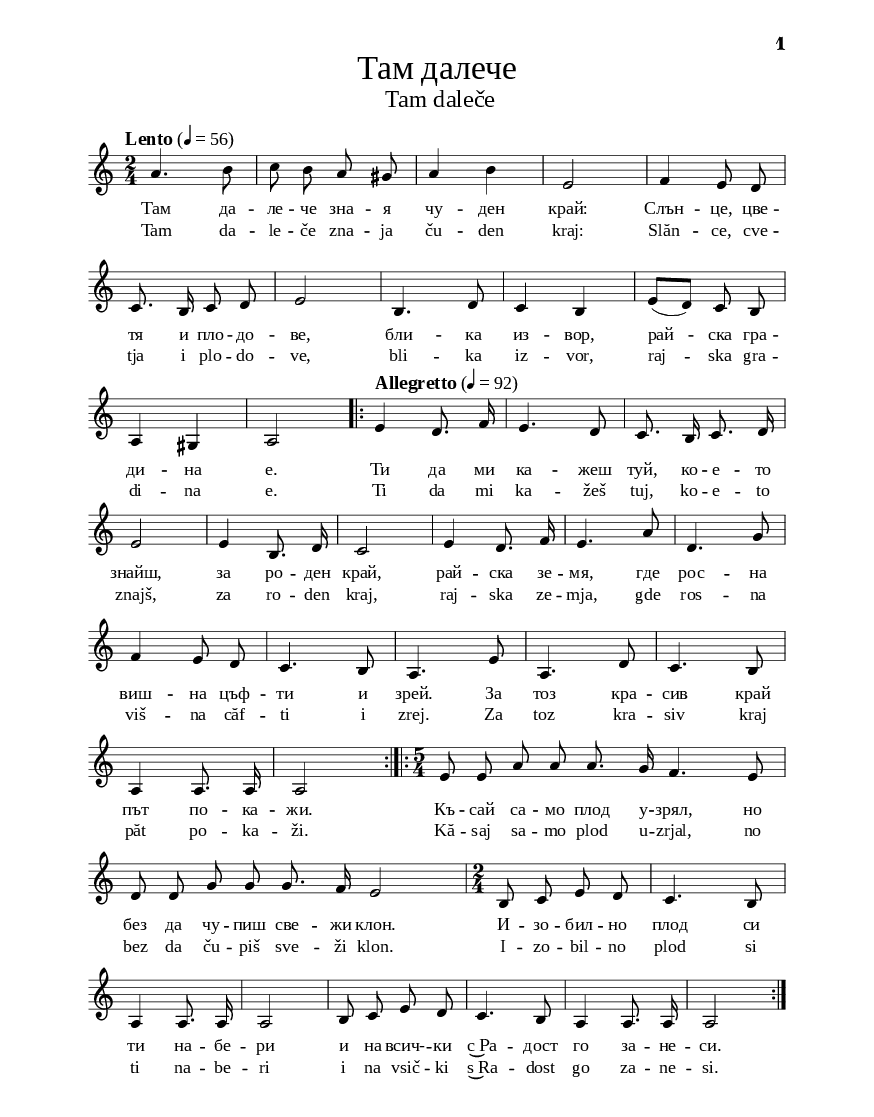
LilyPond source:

\version "2.24.2"

\include "include/globals.ily"

\bookpart {
  \label #'ref117
  \tocItem \markup "Там далече –  Tam daleče "
  \include "include/bookpart-paper.ily"
  \score {
    \include "include/score-layout.ily"

    \new Voice \absolute {
      \clef treble
      \key a \minor
      \time 2/4
      \tempoFunc "Lento" 4 "56"
      \autoBeamOff
      a'4. b'8 |  c''8 b'8 a'8 gis'8 | a'4 b'4 | e'2 |  f'4 e'8 d'8 \break |


      c'8. b16 c'8 d'8 | e'2 | b4. d'8 | c'4 b4 | e'8 ( [d'8] ) c'8 b8 \break |


      a4 gis4 | a2 \bar ".|:"
      | \tempoFunc "Allegretto" 4 "92" | e'4 d'8. f'16 | e'4. d'8 |c'8. b16 c'8. d'16 \break |

      e'2 | e'4 b8. d'16 | c'2 | e'4 d'8. f'16 | e'4. a'8 | d'4. g'8 \break |

      f'4 e'8 d'8 | c'4. b8 |   \key a \minor a4. e'8 | a4. d'8 | c'4. b8 \break |

      a4 a8. a16 | a2 \bar ":|.|:"
      | \time 5/4
      e'8 e'8 a'8 a'8 a'8. g'16 f'4. e'8 \break |

      d'8 d'8 g'8 g'8 g'8. f'16 e'2 | \time 2/4  b8 c'8 e'8 d'8 | c'4. b8 \break |

      a4 a8. a16 | a2 | b8 c'8 e'8 d'8 | c'4. b8 | a4 a8. a16 | a2 \bar ":|."
    }

    \addlyrics {
      Там   да  --  ле
      --  че   зна  --  я   чу  --  ден   край: Слън --  це,
      цве  --  тя   и   пло  --  до  --  ве,   бли  --  ка   из  --
      вор,   рай  --  ска   гра  --  ди  --  на   е.   Ти   да   ми   ка
      --  жеш   туй,   ко  --  е  --  то   знайш, за   ро  --  ден
      край,   рай  --  ска   зе  --  мя,   где   рос  --  на   виш  --
      на   цъф  --  ти   и   зрей.   За   тоз   кра  --  сив   край
      път   по  --  ка  --  жи.   Къ  --  сай   са  --  мо   плод   у  --
      зрял,   но   без   да   чу  --  пиш   све  --  жи   клон.   И  --
      зо  --  бил  --  но   плод   си   ти   на  --  бе  --  ри   и   на
      "всич-"  --  ки   с~Ра  --  дост   го   за  --  не  --  си.
    }

    \addlyrics {
      Tam   da  --  le
      --  če   zna  --  ja   ču  --  den   kraj: Slăn --  ce,
      cve  --  tja   i   plo  --  do  --  ve,   bli  --  ka   iz  --
      vor,   raj  --  ska   gra  --  di  --  na   e.   Ti   da   mi   ka
      --  žeš   tuj,   ko  --  e  --  to   znajš,  za   ro  --  den
      kraj,   raj  --  ska   ze  --  mja,   gde   ros  --  na   viš  --
      na   căf  --  ti   i   zrej.   Za   toz   kra  --  siv   kraj
      păt   po  --  ka  --  ži.   Kă  --  saj   sa  --  mo   plod   u  --
      zrjal,   no   bez   da   ču  --  piš   sve  --  ži   klon.   I  --
      zo  --  bil  --  no   plod   si   ti   na  --  be  --  ri   i   na
      vsič  --  ki   s~Ra  --  dost   go   za  --  ne  --  si.
    }

    \header {
      title = \titleFunc "Там далече" " Tam daleče"
    }

    \midi{}

  } % score

  \pageBreak


  % include foreign translation(s) of the song
  
\version "2.24.3"

\markup \fill-line { \fontsize #deTitleFontSize "Dort in der Ferne" }
\markup \null
\markup \null
\markup \fontsize #deCoupletFontSize {
  \hspace #10
  \override #`(baseline-skip . ,deCoupletBaselineSkip)

  \column {

    \line { " "Dort, in der Ferne, kenne ich einen wunderbaren Ort:  }

    \line { " "Sonne, Blumen und Früchte,  }

    \line { " "eine Quelle sprudelt  – es ist ein Paradiesgarten.  }

    \line { " " Du, sage mir, was du weißt,  }

    \line { " "über die Heimat, paradiesische Erde,  }

    \line { " "wo der taubedeckte Kirschbaum blüht und reift.  }

    \line { " "Zu diesem schönen Ort zeige mir einen Weg. }

    \line { " "Pflücke nur die reife Frucht,  }

    \line { " "ohne den jungen Trieb zu brechen.  }

    \line { " "Pflücke dir reichlich Früchte  }

    \line { " "und bringe sie allen mit Freude!  }

  }
}




} % bookpart
